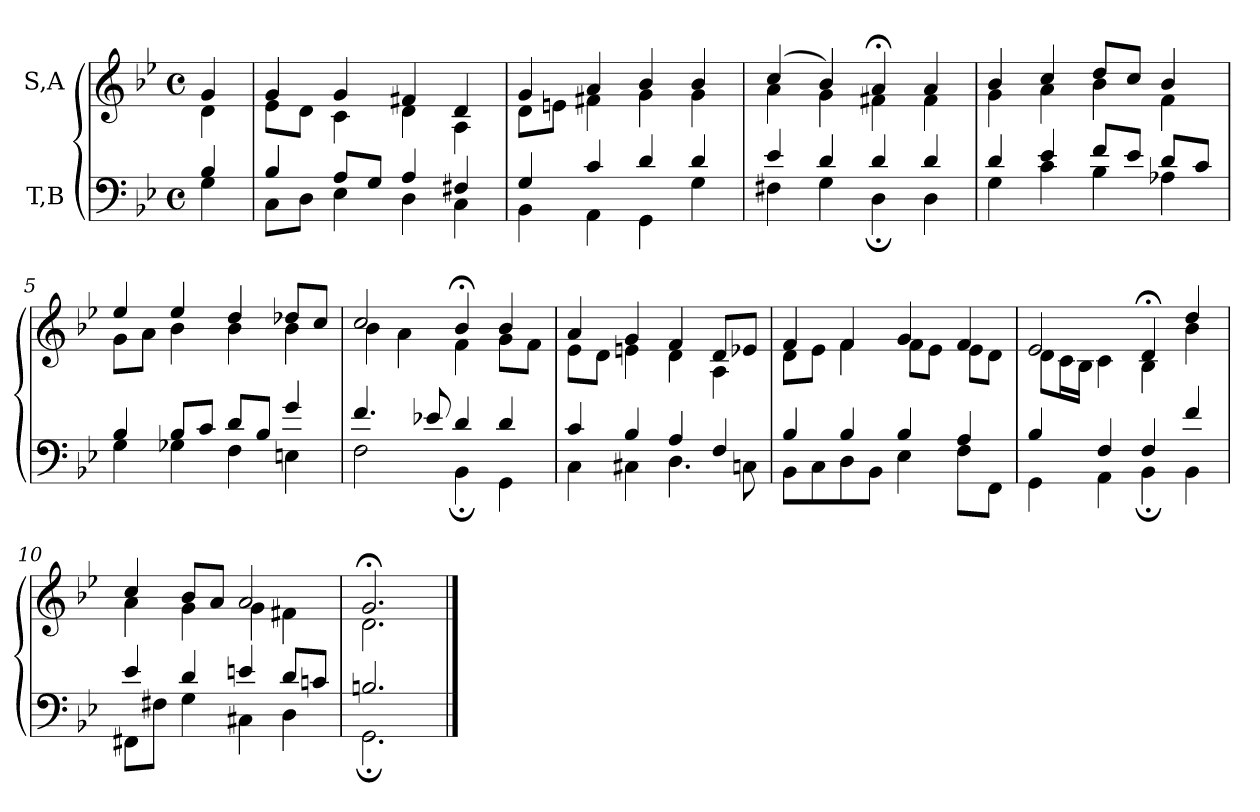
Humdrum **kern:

**kern	**kern
*part2	*part1
*staff2	*staff1
*I"T,B	*I"S,A
*clefF4	*clefG2
*k[b-e-]	*k[b-e-]
*M4/4	*M4/4
*met(c)	*met(c)
=	=
*^	*^
4B-	4G	4g	4d
=1	=1	=1	=1
4B-	8CL	4g	8e-L
.	8DJ	.	8dJ
8AL	4E-	4g	4c
8GJ	.	.	.
4A	4D	4f#X	4d
4F#X	4C	4d	4A
=2	=2	=2	=2
4G	4BB-	4g	8dL
.	.	.	8enJ
4c	4AA	4a	4f#X
4d	4GG	4b-	4g
4d	4G	4b-	4g
=3	=3	=3	=3
4e-	4F#X	(>4cc	4a
4d	4G	4b-)	4g
4d	4D;	4a;<	4f#X
4d	4D	4a	4f#
=4	=4	=4	=4
4d	4G	4b-	4g
4e-	4c	4cc	4a
8fL	4B-	8ddL	4b-
8e-J	.	8ccJ	.
8dL	4A-X	4b-	4f
8cJ	.	.	.
=5	=5	=5	=5
4B-	4G	4ee-	8gL
.	.	.	8aJ
8B-L	4G-X	4ee-	4b-
8cJ	.	.	.
8dL	4F	4dd	4b-
8B-J	.	.	.
4g	4En	8dd-XL	4b-
.	.	8ccJ	.
=6	=6	=6	=6
4.f	2F	2cc	4b-
.	.	.	4a
8e-X	.	.	.
4d	4BB-;	4b-;<	4f
4d	4GG	4b-	8gL
.	.	.	8fJ
=7	=7	=7	=7
4c	4C	4a	8e-L
.	.	.	8dJ
4B-	4C#X	4g	4en
4A	4.D	4f	4d
4F	.	8dL	4A
.	8Cn	8e-XJ	.
=8	=8	=8	=8
4B-	8BB-L	4f	8dL
.	8C	.	8e-J
4B-	8D	4f	4f
.	8BB-J	.	.
4B-	4E-	4g	8fL
.	.	.	8e-J
4A	8FL	4f	8e-L
.	8FFJ	.	8dJ
=9	=9	=9	=9
4B-	4GG	2e-	8dL
.	.	.	16cL
.	.	.	16B-JJ
4F	4AA	.	4c
4F	4BB-;	4d;<	4B-
4f	4BB-	4dd	4b-
=10	=10	=10	=10
4e-	8FF#XL	4cc	4a
.	8F#XJ	.	.
4d	4G	8b-L	4g
.	.	8aJ	.
4en	4C#X	2a	4g
8dL	4D	.	4f#X
8cnJ	.	.	.
=835	=835	=835	=835
2.Bn	2.GG;	2.g;<	2.d
*v	*v	*	*
*	*v	*v
==	==
*-	*-
